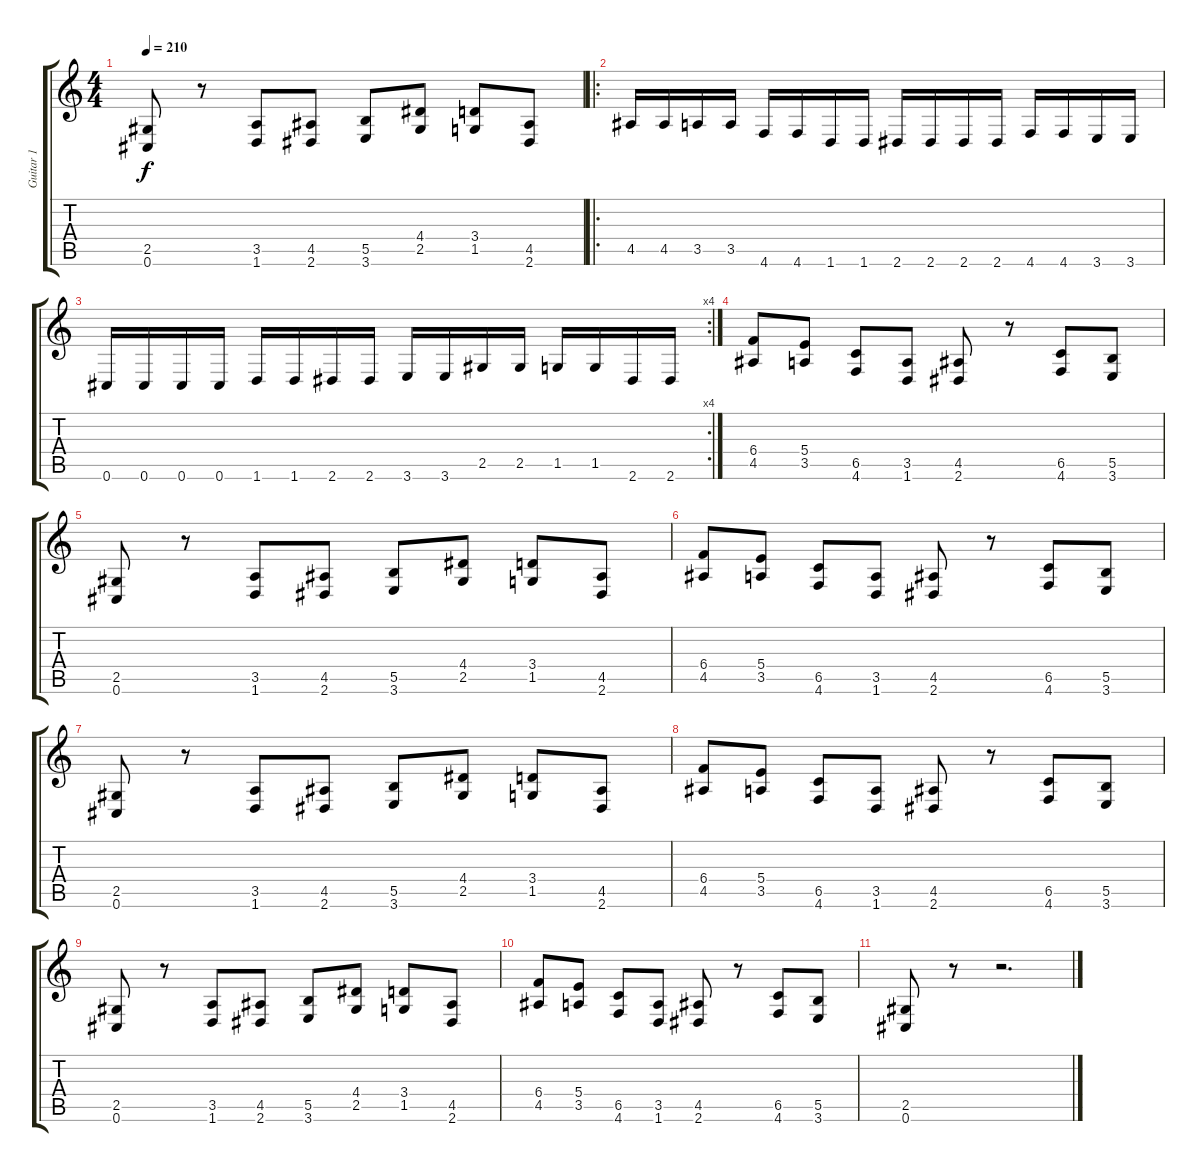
\track ("Guitar 1" "Guitar 1") {instrument distortionguitar}
\staff {score tabs}
\tuning (Db4 Ab3 E3 B2 Gb2 Db2) {hide}
\ts (4 4)
\tempo 210
\clef g2
\ks c
(2.5 0.6).8{dy f} r.8 (3.5 1.6).8 (4.5 2.6).8 (5.5 3.6).8 (4.4 2.5).8 (3.4 1.5).8 (4.5 2.6).8 |
\ro
4.5.16 4.5.16 3.5.16 3.5.16 4.6.16 4.6.16 1.6.16 1.6.16 2.6.16 2.6.16 2.6.16 2.6.16 4.6.16 4.6.16 3.6.16 3.6.16 |
\rc 4
0.6.16 0.6.16 0.6.16 0.6.16 1.6.16 1.6.16 2.6.16 2.6.16 3.6.16 3.6.16 2.5.16 2.5.16 1.5.16 1.5.16 2.6.16 2.6.16 |
(6.4 4.5).8 (5.4 3.5).8 (6.5 4.6).8 (3.5 1.6).8 (4.5 2.6).8 r.8 (6.5 4.6).8 (5.5 3.6).8 |
(2.5 0.6).8 r.8 (3.5 1.6).8 (4.5 2.6).8 (5.5 3.6).8 (4.4 2.5).8 (3.4 1.5).8 (4.5 2.6).8 |
(6.4 4.5).8 (5.4 3.5).8 (6.5 4.6).8 (3.5 1.6).8 (4.5 2.6).8 r.8 (6.5 4.6).8 (5.5 3.6).8 |
(2.5 0.6).8 r.8 (3.5 1.6).8 (4.5 2.6).8 (5.5 3.6).8 (4.4 2.5).8 (3.4 1.5).8 (4.5 2.6).8 |
(6.4 4.5).8 (5.4 3.5).8 (6.5 4.6).8 (3.5 1.6).8 (4.5 2.6).8 r.8 (6.5 4.6).8 (5.5 3.6).8 |
(2.5 0.6).8 r.8 (3.5 1.6).8 (4.5 2.6).8 (5.5 3.6).8 (4.4 2.5).8 (3.4 1.5).8 (4.5 2.6).8 |
(6.4 4.5).8 (5.4 3.5).8 (6.5 4.6).8 (3.5 1.6).8 (4.5 2.6).8 r.8 (6.5 4.6).8 (5.5 3.6).8 |
(2.5 0.6).8 r.8 r.2{d}
